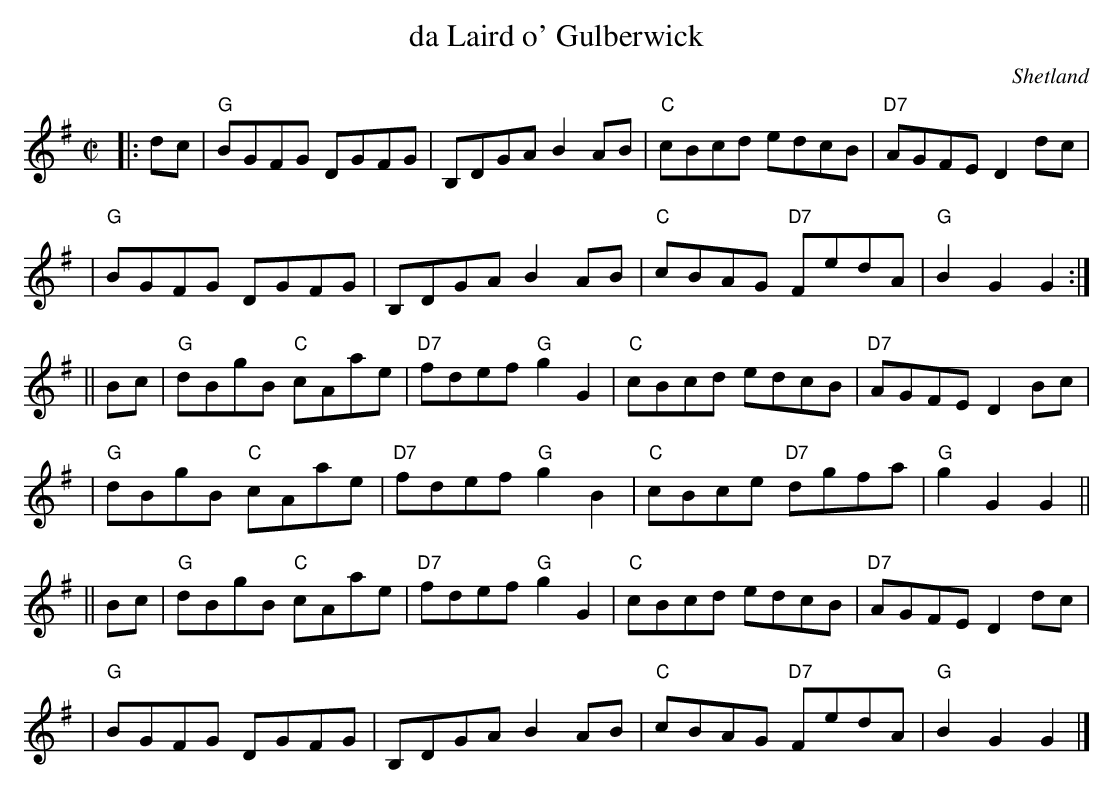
X:1
T: da Laird o' Gulberwick
O: Shetland
M: C|
L: 1/8
K: G
|: dc \
| "G"BGFG DGFG | B,DGA B2AB | "C"cBcd edcB | "D7"AGFE D2dc |
| "G"BGFG DGFG | B,DGA B2AB | "C"cBAG "D7"FedA | "G"B2G2 G2 :|
|| Bc \
| "G"dBgB "C"cAae | "D7"fdef "G"g2G2 | "C"cBcd edcB | "D7"AGFE D2Bc |
| "G"dBgB "C"cAae | "D7"fdef "G"g2B2 | "C"cBce "D7"dgfa | "G"g2G2 G2 ||
|| Bc \
| "G"dBgB "C"cAae | "D7"fdef "G"g2G2 | "C"cBcd edcB | "D7"AGFE D2dc |
| "G"BGFG DGFG | B,DGA B2AB | "C"cBAG "D7"FedA | "G"B2G2 G2 |]
